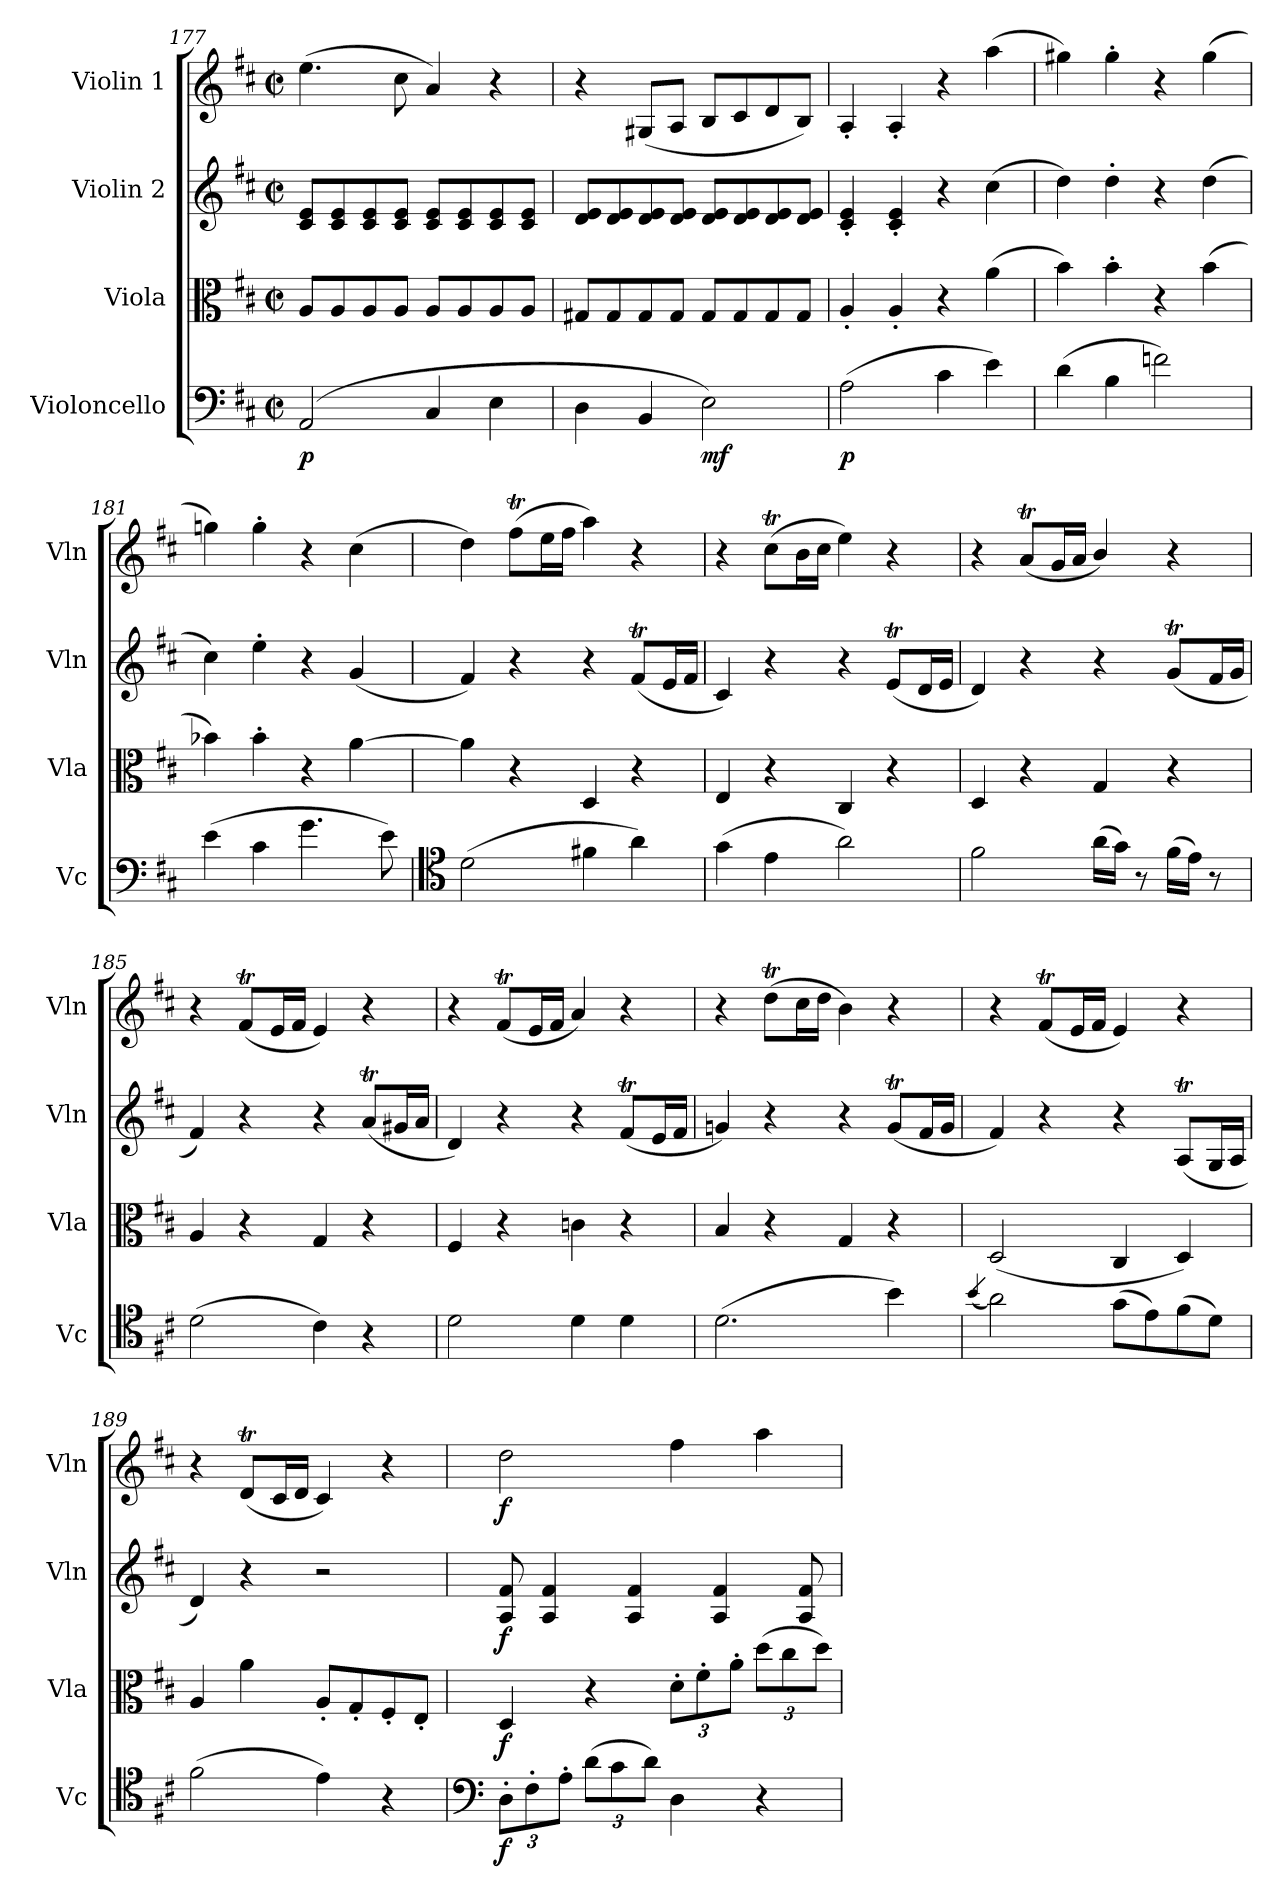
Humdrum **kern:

**kern	**dynam	**kern	**dynam	**kern	**dynam	**kern	**dynam
*part4	*part4	*part3	*part3	*part2	*part2	*part1	*part1
*staff4	*staff4	*staff3	*staff3	*staff2	*staff2	*staff1	*staff1
*I"Violoncello	*	*I"Viola	*	*I"Violin 2	*	*I"Violin 1	*
*I'Vc	*	*I'Vla	*	*I'Vln	*	*I'Vln	*
*clefF4	*	*clefC3	*	*clefG2	*	*clefG2	*
*k[f#c#]	*	*k[f#c#]	*	*k[f#c#]	*	*k[f#c#]	*
*M2/2	*	*M2/2	*	*M2/2	*	*M2/2	*
*met(c|)	*	*met(c|)	*	*met(c|)	*	*met(c|)	*
=177	=177	=177	=177	=177	=177	=177	=177
!	!LO:DY:b	!	!	!	!	!	!
(2AA/	p	8A/L	.	8c#/ 8e/L	.	(4.ee\	.
.	.	8A/	.	8c#/ 8e/	.	.	.
.	.	8A/	.	8c#/ 8e/	.	.	.
.	.	8A/J	.	8c#/ 8e/J	.	8cc#\	.
4C#/	.	8A/L	.	8c#/ 8e/L	.	4a/)	.
.	.	8A/	.	8c#/ 8e/	.	.	.
4E\	.	8A/	.	8c#/ 8e/	.	4r	.
.	.	8A/J	.	8c#/ 8e/J	.	.	.
=178	=178	=178	=178	=178	=178	=178	=178
4D\	.	8G#X/L	.	8d/ 8e/L	.	4r	.
.	.	8G#/	.	8d/ 8e/	.	.	.
4BB/	.	8G#/	.	8d/ 8e/	.	(8G#X/L	.
.	.	8G#/J	.	8d/ 8e/J	.	8A/J	.
!	!LO:DY:b	!	!	!	!	!	!
2E\)	mf	8G#/L	.	8d/ 8e/L	.	8B/L	.
.	.	8G#/	.	8d/ 8e/	.	8c#/	.
.	.	8G#/	.	8d/ 8e/	.	8d/	.
.	.	8G#/J	.	8d/ 8e/J	.	8B/J)	.
=179	=179	=179	=179	=179	=179	=179	=179
!	!LO:DY:b	!	!	!	!	!	!
(2A\	p	4A'/	.	4c#/' 4e/'	.	4A'/	.
.	.	4A'/	.	4c#/' 4e/'	.	4A'/	.
4c#\	.	4r	.	4r	.	4r	.
4e\)	.	(4a\	.	(4cc#\	.	(4aa\	.
=180	=180	=180	=180	=180	=180	=180	=180
(4d\	.	4b\)	.	4dd\)	.	4gg#X\)	.
4B\	.	4b'\	.	4dd'\	.	4gg#'\	.
!	!LO:DY:b	!	!	!	!	!	!
!	!LO:DY:n=1:b	!	!	!	!	!	!
2fn\)	other-dynamics other-dynamics	4r	.	4r	.	4r	.
.	.	(4b\	.	(4dd\	.	(4gg#\	.
!!LO:LB:g=z
=181	=181	=181	=181	=181	=181	=181	=181
(4e\	.	4b-X\)	.	4cc#\)	.	4ggn\)	.
4c#\	.	4b-'\	.	4ee'\	.	4gg'\	.
!	!LO:DY:b	!	!	!	!	!	!
!	!LO:DY:n=1:b	!	!	!	!	!	!
4.g\	other-dynamics other-dynamics	4r	.	4r	.	4r	.
.	.	[4a\	.	(4g/	.	(4cc#\	.
8e\)	.	.	.	.	.	.	.
=182	=182	=182	=182	=182	=182	=182	=182
*clefC4	*	*	*	*	*	*	*
(2d\	.	4a\]	.	4f#/)	.	4dd\)	.
.	.	4r	.	4r	.	(8ff#t\L	.
.	.	.	.	.	.	16ee\L	.
.	.	.	.	.	.	16ff#\JJ	.
4f#X\	.	4D/	.	4r	.	4aa\)	.
4a\)	.	4r	.	(8f#t/L	.	4r	.
.	.	.	.	16e/L	.	.	.
.	.	.	.	16f#/JJ	.	.	.
=183	=183	=183	=183	=183	=183	=183	=183
(4g\	.	4E/	.	4c#/)	.	4r	.
4e\	.	4r	.	4r	.	(8cc#t\L	.
.	.	.	.	.	.	16b\L	.
.	.	.	.	.	.	16cc#\JJ	.
!	!LO:DY:b	!	!	!	!	!	!
!	!LO:DY:n=1:b	!	!	!	!	!	!
2a\)	other-dynamics other-dynamics	4C#/	.	4r	.	4ee\)	.
.	.	4r	.	(8eT/L	.	4r	.
.	.	.	.	16d/L	.	.	.
.	.	.	.	16e/JJ	.	.	.
=184	=184	=184	=184	=184	=184	=184	=184
2f#\	.	4D/	.	4d/)	.	4r	.
.	.	4r	.	4r	.	(8aT/L	.
.	.	.	.	.	.	16g/L	.
.	.	.	.	.	.	16a/JJ	.
(16a\LL	.	4G/	.	4r	.	4b/)	.
16g\JJ)	.	.	.	.	.	.	.
8r	.	.	.	.	.	.	.
(16f#\LL	.	4r	.	(8gT/L	.	4r	.
16e\JJ)	.	.	.	.	.	.	.
8r	.	.	.	16f#/L	.	.	.
.	.	.	.	16g/JJ	.	.	.
=185	=185	=185	=185	=185	=185	=185	=185
(2d\	.	4A/	.	4f#/)	.	4r	.
.	.	4r	.	4r	.	(8f#t/L	.
.	.	.	.	.	.	16e/L	.
.	.	.	.	.	.	16f#/JJ	.
4c#\)	.	4G/	.	4r	.	4e/)	.
4r	.	4r	.	(8aT/L	.	4r	.
.	.	.	.	16g#X/L	.	.	.
.	.	.	.	16a/JJ	.	.	.
=186	=186	=186	=186	=186	=186	=186	=186
2d\	.	4F#/	.	4d/)	.	4r	.
.	.	4r	.	4r	.	(8f#t/L	.
.	.	.	.	.	.	16e/L	.
.	.	.	.	.	.	16f#/JJ	.
4d\	.	4cn\	.	4r	.	4a/)	.
4d\	.	4r	.	(8f#t/L	.	4r	.
.	.	.	.	16e/L	.	.	.
.	.	.	.	16f#/JJ	.	.	.
=187	=187	=187	=187	=187	=187	=187	=187
(2.d\	.	4B/	.	4gn/)	.	4r	.
.	.	4r	.	4r	.	(8ddT\L	.
.	.	.	.	.	.	16cc#\L	.
.	.	.	.	.	.	16dd\JJ	.
.	.	4G/	.	4r	.	4b\)	.
4b\)	.	4r	.	(8gT/L	.	4r	.
.	.	.	.	16f#/L	.	.	.
.	.	.	.	16g/JJ	.	.	.
!!LO:PB:g=z
=188	=188	=188	=188	=188	=188	=188	=188
(4qb/	.	.	.	.	.	.	.
2a\)	.	(2D/	.	4f#/)	.	4r	.
.	.	.	.	4r	.	(8f#t/L	.
.	.	.	.	.	.	16e/L	.
.	.	.	.	.	.	16f#/JJ	.
(8g\L	.	4C#/	.	4r	.	4e/)	.
8e\)	.	.	.	.	.	.	.
(8f#\	.	4D/)	.	(8AT/L	.	4r	.
8d\J)	.	.	.	16G/L	.	.	.
.	.	.	.	16A/JJ	.	.	.
!!LO:PB:g=z
=189	=189	=189	=189	=189	=189	=189	=189
(2f#\	.	4A/	.	4d/)	.	4r	.
.	.	4a\	.	4r	.	(8dT/L	.
.	.	.	.	.	.	16c#/L	.
.	.	.	.	.	.	16d/JJ	.
4e\)	.	8A'/L	.	2r	.	4c#/)	.
.	.	8G'/	.	.	.	.	.
4r	.	8F#'/	.	.	.	4r	.
.	.	8E'/J	.	.	.	.	.
=190	=190	=190	=190	=190	=190	=190	=190
*clefF4	*	*	*	*	*	*	*
*Xbrackettup	*	*	*	*	*	*	*
!	!LO:DY:b	!	!LO:DY:b	!	!LO:DY:b	!	!LO:DY:b
12D'\L	f	4D/	f	8A/ 8f#/	f	2dd\	f
12F#'\	.	.	.	.	.	.	.
.	.	.	.	4A/ 4f#/	.	.	.
12A'\J	.	.	.	.	.	.	.
(12d\L	.	4r	.	.	.	.	.
12c#\	.	.	.	.	.	.	.
.	.	.	.	4A/ 4f#/	.	.	.
12d\J)	.	.	.	.	.	.	.
*	*	*Xbrackettup	*	*	*	*	*
4D\	.	12d'\L	.	.	.	4ff#\	.
.	.	12f#'\	.	.	.	.	.
.	.	.	.	4A/ 4f#/	.	.	.
.	.	12a'\J	.	.	.	.	.
4r	.	(12dd\L	.	.	.	4aa\	.
.	.	12cc#\	.	.	.	.	.
.	.	.	.	8A/ 8f#/	.	.	.
.	.	12dd\J)	.	.	.	.	.
=	=	=	=	=	=	=	=
*-	*-	*-	*-	*-	*-	*-	*-
